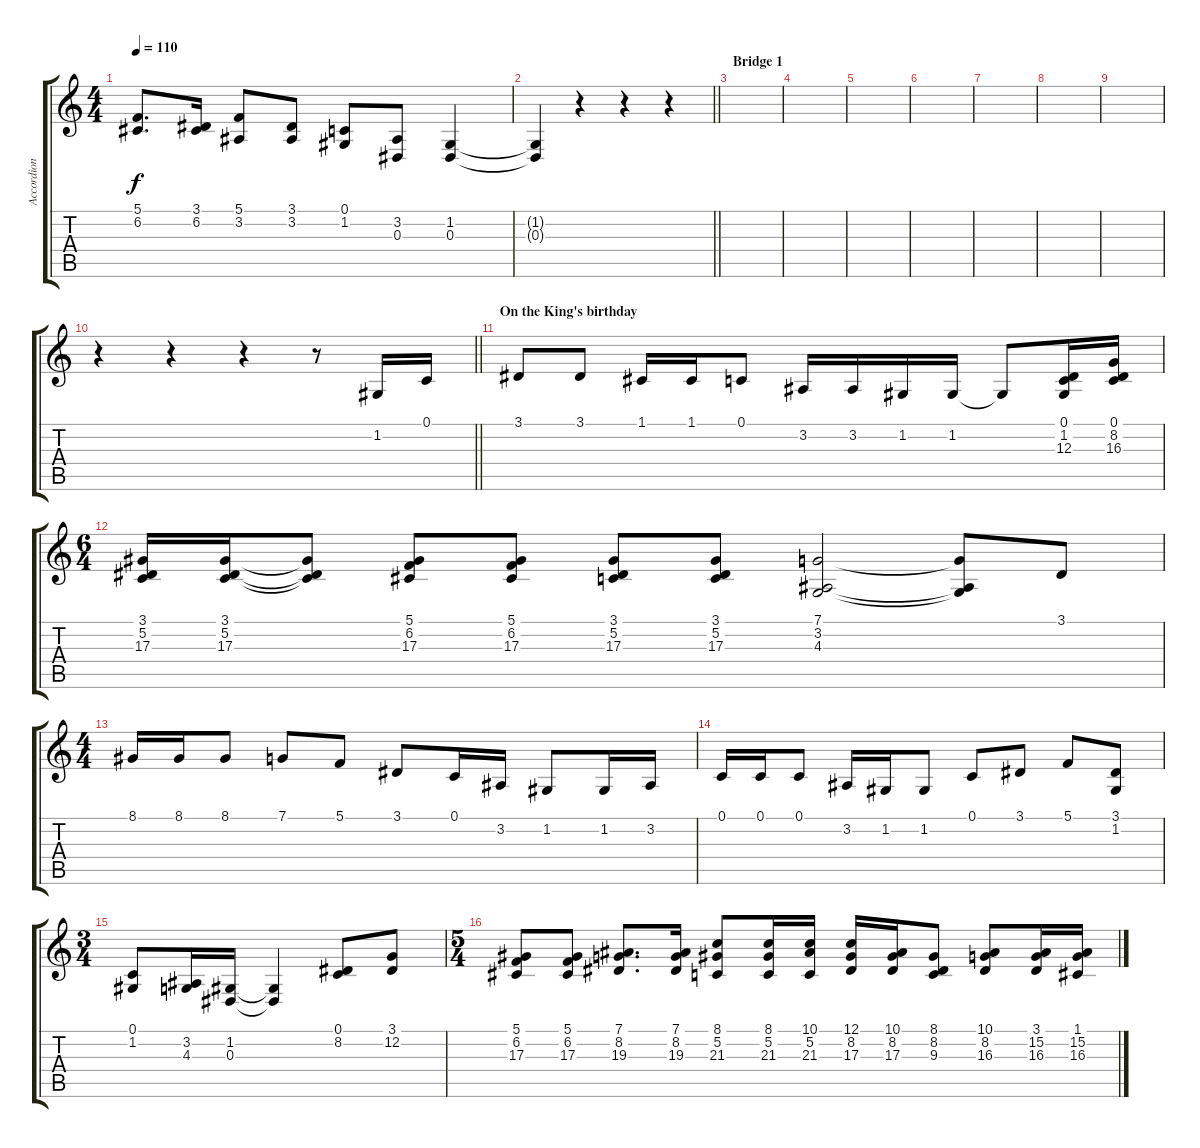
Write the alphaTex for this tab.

\track ("Accordion" "Accordion") {instrument accordion}
\staff {score tabs}
\tuning (C4 G3 Eb3 Bb2 F2 C2) {hide}
\ts (4 4)
\tempo 110
\clef g2
\ks c
(5.1 6.2).8{d dy f} (3.1 6.2).16 (5.1 3.2).8 (3.1 3.2).8 (0.1 1.2).8 (3.2 0.3).8 (1.2 0.3).4 |
\barLineRight lightlight
(1.2{t} 0.3{t}).4 r.4 r.4 r.4 |
\section ("" "Bridge 1")
|
|
|
|
|
|
|
\barLineRight lightlight
r.4 r.4 r.4 r.8 1.2.16 0.1.16 |
\section ("" "On the King's birthday")
3.1.8 3.1.8 1.1.16 1.1.16 0.1.8 3.2.16 3.2.16 1.2.16 1.2.16 1.2{t}.8 (0.1 1.2 12.3).16 (0.1 8.2 16.3).16 |
\ts (6 4)
(3.1 5.2 17.3).16 (3.1 5.2 17.3).16 (3.1{t} 5.2{t} 17.3{t}).8 (5.1 6.2 17.3).8 (5.1 6.2 17.3).8 (3.1 5.2 17.3).8 (3.1 5.2 17.3).8 (7.1 3.2 4.3).2 (7.1{t} 3.2{t} 4.3{t}).8 3.1.8 |
\ts (4 4)
8.1.16 8.1.16 8.1.8 7.1.8 5.1.8 3.1.8 0.1.16 3.2.16 1.2.8 1.2.16 3.2.16 |
0.1.16 0.1.16 0.1.8 3.2.16 1.2.16 1.2.8 0.1.8 3.1.8 5.1.8 (3.1 1.2).8 |
\ts (3 4)
(0.1 1.2).8 (3.2 4.3).16 (1.2 0.3).16 (1.2{t} 0.3{t}).4 (0.1 8.2).8 (3.1 12.2).8 |
\ts (5 4)
(5.1 6.2 17.3).8 (5.1 6.2 17.3).8 (7.1 8.2 19.3).8{d} (7.1 8.2 19.3).16 (8.1 5.2 21.3).8 (8.1 5.2 21.3).16 (10.1 5.2 21.3).16 (12.1 8.2 17.3).16 (10.1 8.2 17.3).16 (8.1 8.2 9.3).8 (10.1 8.2 16.3).8 (3.1 15.2 16.3).16 (1.1 15.2 16.3).16
